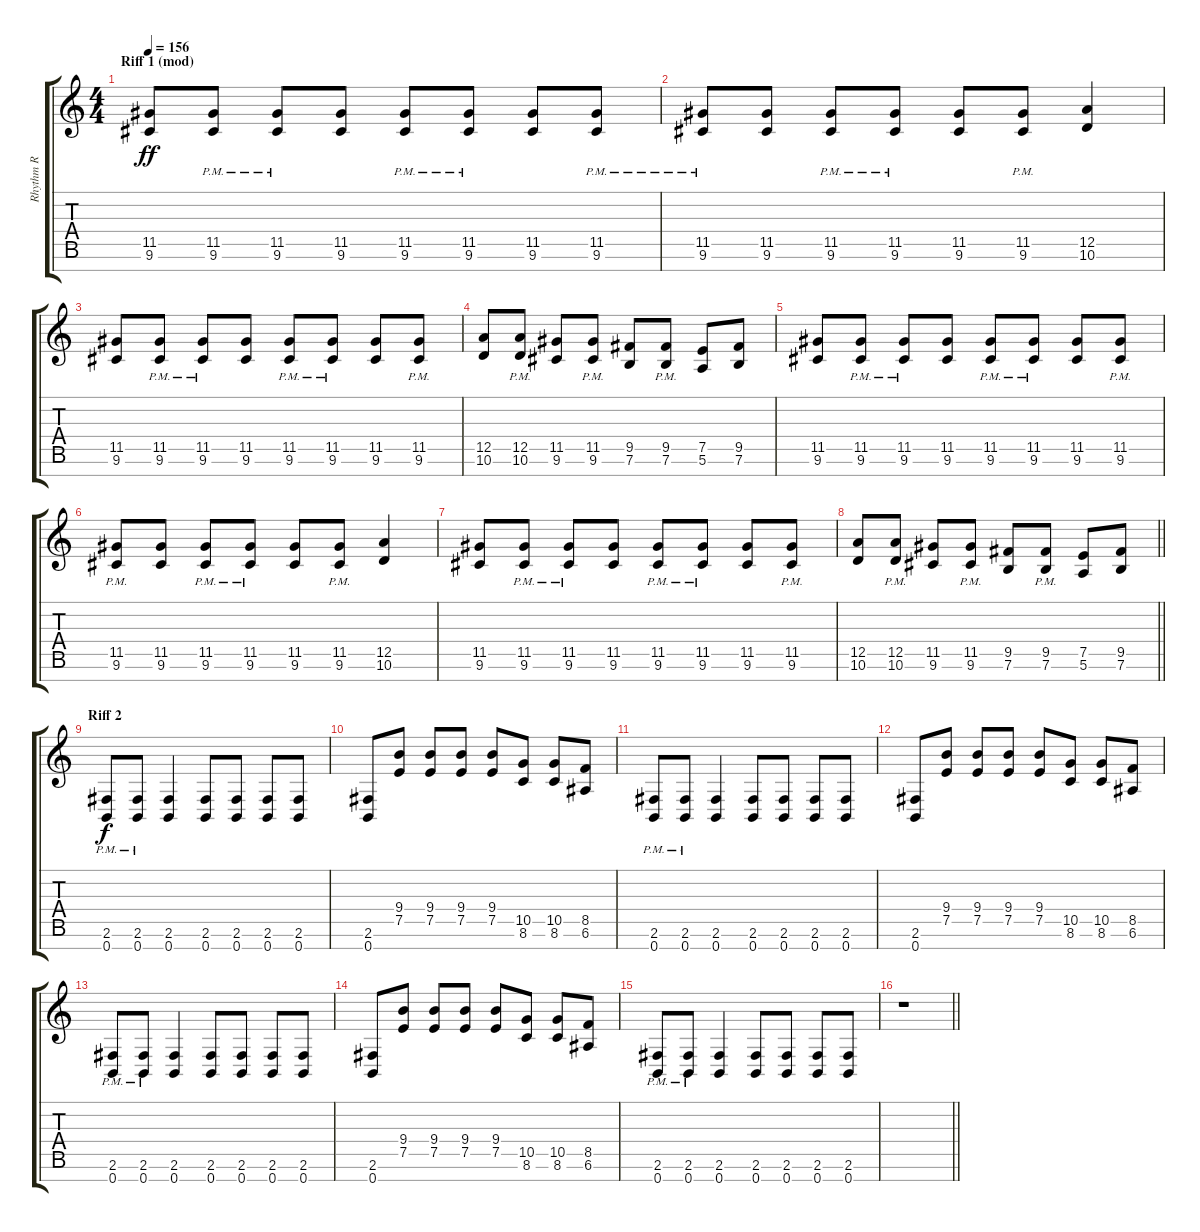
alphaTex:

\track ("Rhythm R" "Rhythm R") {instrument overdrivenguitar}
\staff {score tabs}
\tuning (E4 B3 G3 D3 A2 E2 B1) {hide}
\ts (4 4)
\section ("" "Riff 1 (mod)")
\tempo 156
\clef g2
\ks c
(11.5 9.6).8{dy ff} (11.5{pm} 9.6{pm}).8 (11.5{pm} 9.6{pm}).8 (11.5 9.6).8 (11.5{pm} 9.6{pm}).8 (11.5{pm} 9.6{pm}).8 (11.5 9.6).8 (11.5{pm} 9.6{pm}).8 |
(11.5{pm} 9.6{pm}).8 (11.5 9.6).8 (11.5{pm} 9.6{pm}).8 (11.5{pm} 9.6{pm}).8 (11.5 9.6).8 (11.5{pm} 9.6{pm}).8 (12.5 10.6).4 |
(11.5 9.6).8 (11.5{pm} 9.6{pm}).8 (11.5{pm} 9.6{pm}).8 (11.5 9.6).8 (11.5{pm} 9.6{pm}).8 (11.5{pm} 9.6{pm}).8 (11.5 9.6).8 (11.5{pm} 9.6{pm}).8 |
(12.5 10.6).8 (12.5{pm} 10.6{pm}).8 (11.5 9.6).8 (11.5{pm} 9.6{pm}).8 (9.5 7.6).8 (9.5{pm} 7.6{pm}).8 (7.5 5.6).8 (9.5 7.6).8 |
(11.5 9.6).8 (11.5{pm} 9.6{pm}).8 (11.5{pm} 9.6{pm}).8 (11.5 9.6).8 (11.5{pm} 9.6{pm}).8 (11.5{pm} 9.6{pm}).8 (11.5 9.6).8 (11.5{pm} 9.6{pm}).8 |
(11.5{pm} 9.6{pm}).8 (11.5 9.6).8 (11.5{pm} 9.6{pm}).8 (11.5{pm} 9.6{pm}).8 (11.5 9.6).8 (11.5{pm} 9.6{pm}).8 (12.5 10.6).4 |
(11.5 9.6).8 (11.5{pm} 9.6{pm}).8 (11.5{pm} 9.6{pm}).8 (11.5 9.6).8 (11.5{pm} 9.6{pm}).8 (11.5{pm} 9.6{pm}).8 (11.5 9.6).8 (11.5{pm} 9.6{pm}).8 |
\barLineRight lightlight
(12.5 10.6).8 (12.5{pm} 10.6{pm}).8 (11.5 9.6).8 (11.5{pm} 9.6{pm}).8 (9.5 7.6).8 (9.5{pm} 7.6{pm}).8 (7.5 5.6).8 (9.5 7.6).8 |
\section ("" "Riff 2")
(2.6{pm} 0.7{pm}).8{dy f} (2.6{pm} 0.7{pm}).8 (2.6 0.7).4 (2.6 0.7).8 (2.6 0.7).8 (2.6 0.7).8 (2.6 0.7).8 |
(2.6 0.7).8 (9.4 7.5).8 (9.4 7.5).8 (9.4 7.5).8 (9.4 7.5).8 (10.5 8.6).8 (10.5 8.6).8 (8.5 6.6).8 |
(2.6{pm} 0.7{pm}).8 (2.6{pm} 0.7{pm}).8 (2.6 0.7).4 (2.6 0.7).8 (2.6 0.7).8 (2.6 0.7).8 (2.6 0.7).8 |
(2.6 0.7).8 (9.4 7.5).8 (9.4 7.5).8 (9.4 7.5).8 (9.4 7.5).8 (10.5 8.6).8 (10.5 8.6).8 (8.5 6.6).8 |
(2.6{pm} 0.7{pm}).8 (2.6{pm} 0.7{pm}).8 (2.6 0.7).4 (2.6 0.7).8 (2.6 0.7).8 (2.6 0.7).8 (2.6 0.7).8 |
(2.6 0.7).8 (9.4 7.5).8 (9.4 7.5).8 (9.4 7.5).8 (9.4 7.5).8 (10.5 8.6).8 (10.5 8.6).8 (8.5 6.6).8 |
(2.6{pm} 0.7{pm}).8 (2.6{pm} 0.7{pm}).8 (2.6 0.7).4 (2.6 0.7).8 (2.6 0.7).8 (2.6 0.7).8 (2.6 0.7).8 |
\barLineRight lightlight
r.1
